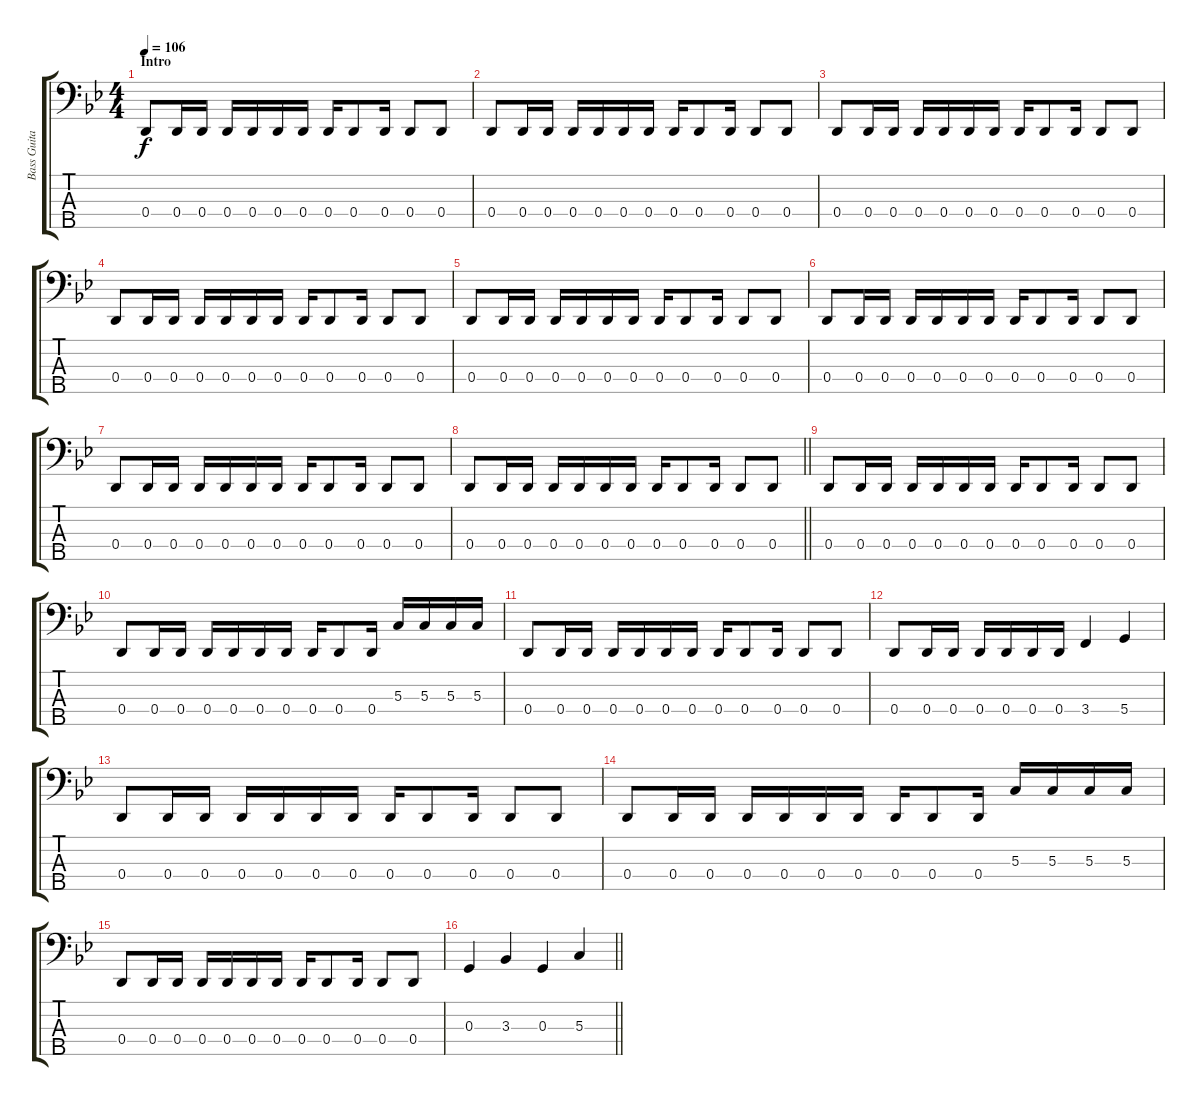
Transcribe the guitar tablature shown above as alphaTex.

\track ("Bass Guitar" "Bass Guita") {instrument electricbasspick}
\staff {score tabs}
\tuning (F2 C2 G1 D1 A0) {hide}
\ts (4 4)
\section ("" "Intro")
\tempo 106
\clef f4
\ks bb
0.4.8{dy f instrument electricbasspick} 0.4.16 0.4.16 0.4.16 0.4.16 0.4.16 0.4.16 0.4.16 0.4.8 0.4.16 0.4.8 0.4.8 |
0.4.8 0.4.16 0.4.16 0.4.16 0.4.16 0.4.16 0.4.16 0.4.16 0.4.8 0.4.16 0.4.8 0.4.8 |
0.4.8 0.4.16 0.4.16 0.4.16 0.4.16 0.4.16 0.4.16 0.4.16 0.4.8 0.4.16 0.4.8 0.4.8 |
0.4.8 0.4.16 0.4.16 0.4.16 0.4.16 0.4.16 0.4.16 0.4.16 0.4.8 0.4.16 0.4.8 0.4.8 |
0.4.8 0.4.16 0.4.16 0.4.16 0.4.16 0.4.16 0.4.16 0.4.16 0.4.8 0.4.16 0.4.8 0.4.8 |
0.4.8 0.4.16 0.4.16 0.4.16 0.4.16 0.4.16 0.4.16 0.4.16 0.4.8 0.4.16 0.4.8 0.4.8 |
0.4.8 0.4.16 0.4.16 0.4.16 0.4.16 0.4.16 0.4.16 0.4.16 0.4.8 0.4.16 0.4.8 0.4.8 |
\barLineRight lightlight
0.4.8 0.4.16 0.4.16 0.4.16 0.4.16 0.4.16 0.4.16 0.4.16 0.4.8 0.4.16 0.4.8 0.4.8 |
\section ("" "")
0.4.8 0.4.16 0.4.16 0.4.16 0.4.16 0.4.16 0.4.16 0.4.16 0.4.8 0.4.16 0.4.8 0.4.8 |
0.4.8 0.4.16 0.4.16 0.4.16 0.4.16 0.4.16 0.4.16 0.4.16 0.4.8 0.4.16 5.3.16 5.3.16 5.3.16 5.3.16 |
0.4.8 0.4.16 0.4.16 0.4.16 0.4.16 0.4.16 0.4.16 0.4.16 0.4.8 0.4.16 0.4.8 0.4.8 |
0.4.8 0.4.16 0.4.16 0.4.16 0.4.16 0.4.16 0.4.16 3.4.4 5.4.4 |
0.4.8 0.4.16 0.4.16 0.4.16 0.4.16 0.4.16 0.4.16 0.4.16 0.4.8 0.4.16 0.4.8 0.4.8 |
0.4.8 0.4.16 0.4.16 0.4.16 0.4.16 0.4.16 0.4.16 0.4.16 0.4.8 0.4.16 5.3.16 5.3.16 5.3.16 5.3.16 |
0.4.8 0.4.16 0.4.16 0.4.16 0.4.16 0.4.16 0.4.16 0.4.16 0.4.8 0.4.16 0.4.8 0.4.8 |
\barLineRight lightlight
0.3.4 3.3.4 0.3.4 5.3.4
